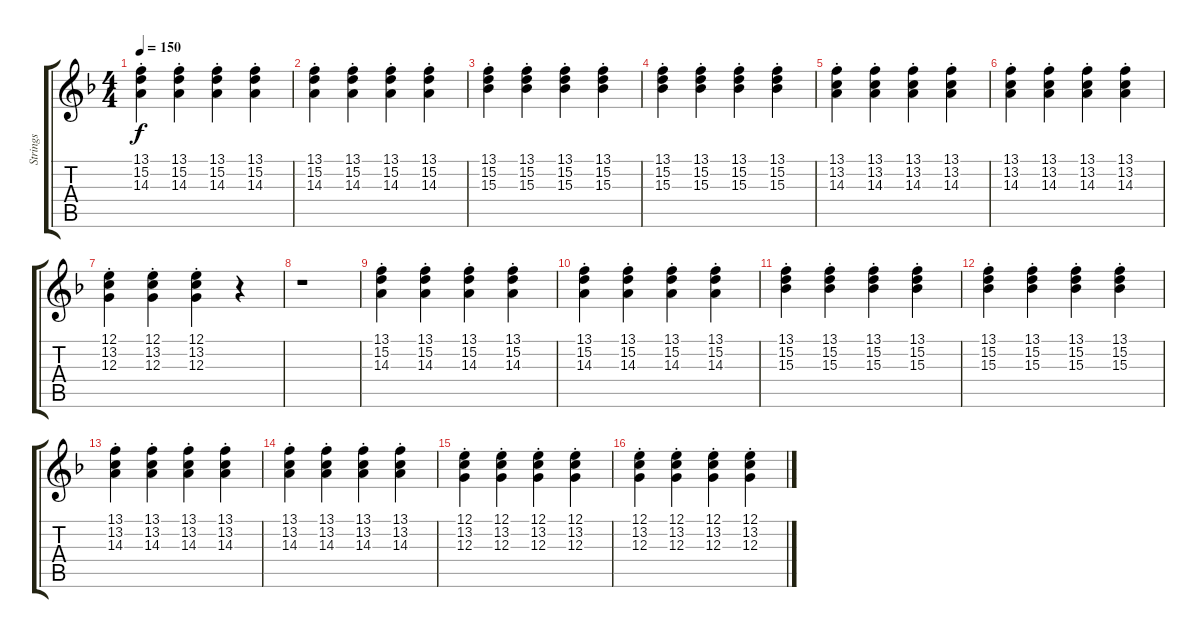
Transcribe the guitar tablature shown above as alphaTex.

\track ("Strings" "Strings") {instrument stringensemble1}
\staff {score tabs}
\tuning (E4 B3 G3 D3 A2 E2) {hide}
\ts (4 4)
\tempo 150
\clef g2
\ks f
(13.1{st} 15.2{st} 14.3{st}).4{dy f} (13.1{st} 15.2{st} 14.3{st}).4 (13.1{st} 15.2{st} 14.3{st}).4 (13.1{st} 15.2{st} 14.3{st}).4 |
(13.1{st} 15.2{st} 14.3{st}).4 (13.1{st} 15.2{st} 14.3{st}).4 (13.1{st} 15.2{st} 14.3{st}).4 (13.1{st} 15.2{st} 14.3{st}).4 |
(13.1{st} 15.2{st} 15.3{st}).4 (13.1{st} 15.2{st} 15.3{st}).4 (13.1{st} 15.2{st} 15.3{st}).4 (13.1{st} 15.2{st} 15.3{st}).4 |
(13.1{st} 15.2{st} 15.3{st}).4 (13.1{st} 15.2{st} 15.3{st}).4 (13.1{st} 15.2{st} 15.3{st}).4 (13.1{st} 15.2{st} 15.3{st}).4 |
(13.1{st} 13.2{st} 14.3{st}).4 (13.1{st} 13.2{st} 14.3{st}).4 (13.1{st} 13.2{st} 14.3{st}).4 (13.1{st} 13.2{st} 14.3{st}).4 |
(13.1{st} 13.2{st} 14.3{st}).4 (13.1{st} 13.2{st} 14.3{st}).4 (13.1{st} 13.2{st} 14.3{st}).4 (13.1{st} 13.2{st} 14.3{st}).4 |
(12.1{st} 13.2{st} 12.3{st}).4 (12.1{st} 13.2{st} 12.3{st}).4 (12.1{st} 13.2{st} 12.3{st}).4 r.4 |
r.1 |
(13.1{st} 15.2{st} 14.3{st}).4 (13.1{st} 15.2{st} 14.3{st}).4 (13.1{st} 15.2{st} 14.3{st}).4 (13.1{st} 15.2{st} 14.3{st}).4 |
(13.1{st} 15.2{st} 14.3{st}).4 (13.1{st} 15.2{st} 14.3{st}).4 (13.1{st} 15.2{st} 14.3{st}).4 (13.1{st} 15.2{st} 14.3{st}).4 |
(13.1{st} 15.2{st} 15.3{st}).4 (13.1{st} 15.2{st} 15.3{st}).4 (13.1{st} 15.2{st} 15.3{st}).4 (13.1{st} 15.2{st} 15.3{st}).4 |
(13.1{st} 15.2{st} 15.3{st}).4 (13.1{st} 15.2{st} 15.3{st}).4 (13.1{st} 15.2{st} 15.3{st}).4 (13.1{st} 15.2{st} 15.3{st}).4 |
(13.1{st} 13.2{st} 14.3{st}).4 (13.1{st} 13.2{st} 14.3{st}).4 (13.1{st} 13.2{st} 14.3{st}).4 (13.1{st} 13.2{st} 14.3{st}).4 |
(13.1{st} 13.2{st} 14.3{st}).4 (13.1{st} 13.2{st} 14.3{st}).4 (13.1{st} 13.2{st} 14.3{st}).4 (13.1{st} 13.2{st} 14.3{st}).4 |
(12.1{st} 13.2{st} 12.3{st}).4 (12.1{st} 13.2{st} 12.3{st}).4 (12.1{st} 13.2{st} 12.3{st}).4 (12.1{st} 13.2{st} 12.3{st}).4 |
(12.1{st} 13.2{st} 12.3{st}).4 (12.1{st} 13.2{st} 12.3{st}).4 (12.1{st} 13.2{st} 12.3{st}).4 (12.1{st} 13.2{st} 12.3{st}).4
